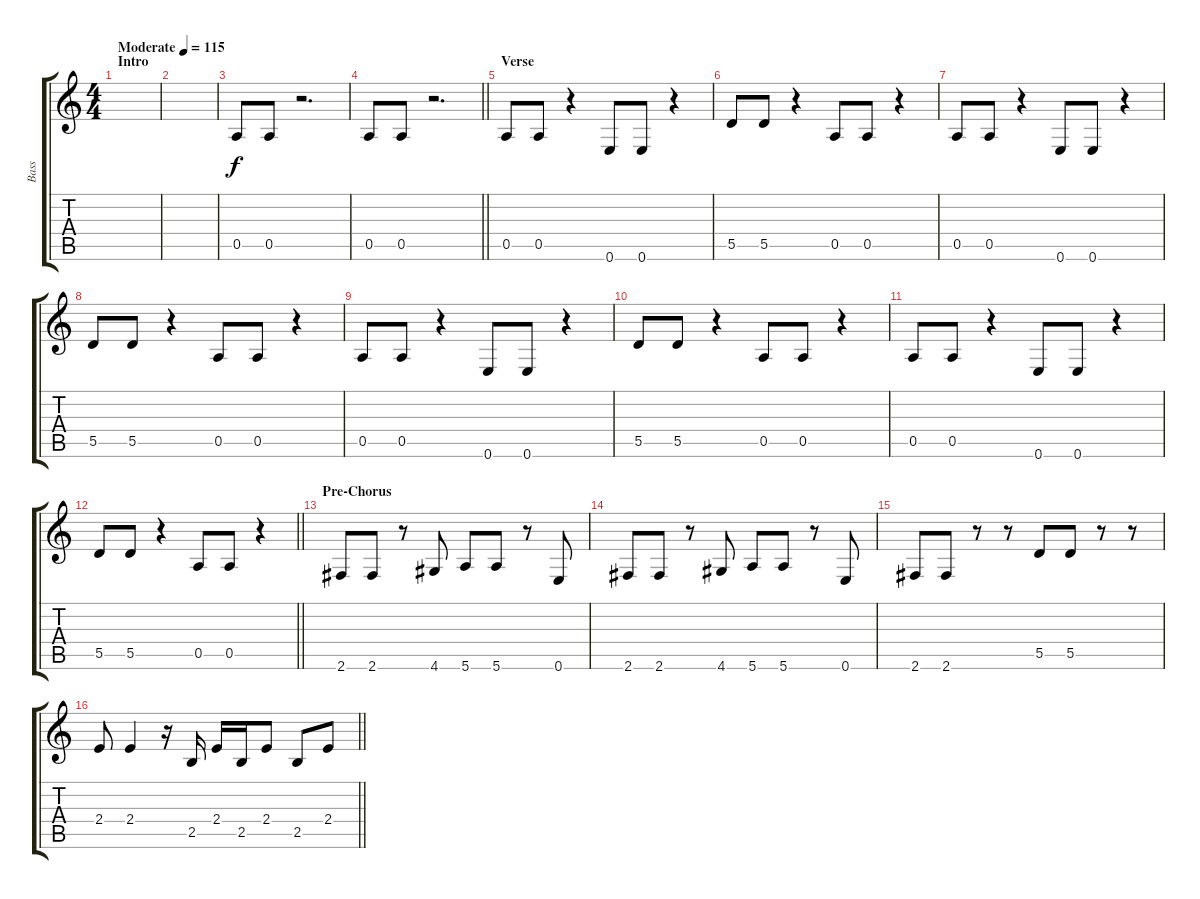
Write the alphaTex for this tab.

\track ("Bass" "Bass") {instrument electricbassfinger}
\staff {score tabs}
\tuning (E4 B3 G3 D3 A2 E2) {hide}
\ts (4 4)
\section ("" "Intro")
\tempo (115 "Moderate")
\clef g2
\ks c
|
|
0.5.8 0.5.8 r.2{d} |
\barLineRight lightlight
0.5.8 0.5.8 r.2{d} |
\section ("" "Verse")
0.5.8 0.5.8 r.4 0.6.8 0.6.8 r.4 |
5.5.8 5.5.8 r.4 0.5.8 0.5.8 r.4 |
0.5.8 0.5.8 r.4 0.6.8 0.6.8 r.4 |
5.5.8 5.5.8 r.4 0.5.8 0.5.8 r.4 |
0.5.8 0.5.8 r.4 0.6.8 0.6.8 r.4 |
5.5.8 5.5.8 r.4 0.5.8 0.5.8 r.4 |
0.5.8 0.5.8 r.4 0.6.8 0.6.8 r.4 |
\barLineRight lightlight
5.5.8 5.5.8 r.4 0.5.8 0.5.8 r.4 |
\section ("" "Pre-Chorus")
2.6.8 2.6.8 r.8 4.6.8 5.6.8 5.6.8 r.8 0.6.8 |
2.6.8 2.6.8 r.8 4.6.8 5.6.8 5.6.8 r.8 0.6.8 |
2.6.8 2.6.8 r.8 r.8 5.5.8 5.5.8 r.8 r.8 |
\barLineRight lightlight
2.4.8 2.4.4 r.16 2.5.16 2.4.16 2.5.16 2.4.8 2.5.8 2.4.8
